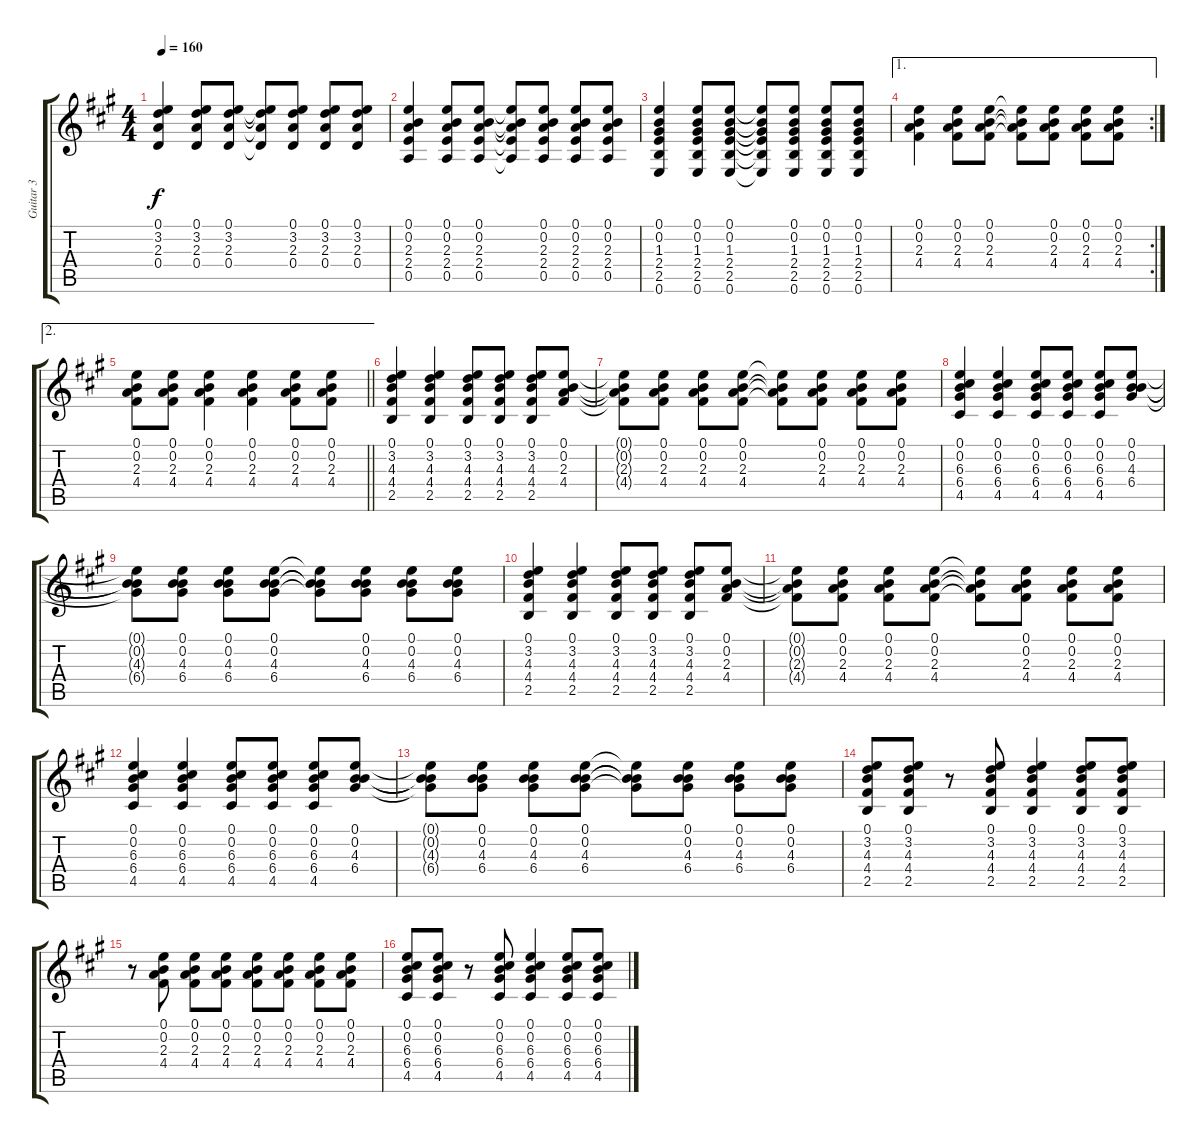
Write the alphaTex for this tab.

\track ("Guitar 3" "Guitar 3") {instrument distortionguitar}
\staff {score tabs}
\tuning (E4 B3 G3 D3 A2 E2) {hide}
\ts (4 4)
\tempo 160
\clef g2
\ks a
(0.1 3.2 2.3 0.4).4{dy f} (0.1 3.2 2.3 0.4).8 (0.1 3.2 2.3 0.4).8 (0.1{t} 3.2{t} 2.3{t} 0.4{t}).8 (0.1 3.2 2.3 0.4).8 (0.1 3.2 2.3 0.4).8 (0.1 3.2 2.3 0.4).8 |
(0.1 0.2 2.3 2.4 0.5).4 (0.1 0.2 2.3 2.4 0.5).8 (0.1 0.2 2.3 2.4 0.5).8 (0.1{t} 0.2{t} 2.3{t} 2.4{t} 0.5{t}).8 (0.1 0.2 2.3 2.4 0.5).8 (0.1 0.2 2.3 2.4 0.5).8 (0.1 0.2 2.3 2.4 0.5).8 |
(0.1 0.2 1.3 2.4 2.5 0.6).4 (0.1 0.2 1.3 2.4 2.5 0.6).8 (0.1 0.2 1.3 2.4 2.5 0.6).8 (0.1{t} 0.2{t} 1.3{t} 2.4{t} 2.5{t} 0.6{t}).8 (0.1 0.2 1.3 2.4 2.5 0.6).8 (0.1 0.2 1.3 2.4 2.5 0.6).8 (0.1 0.2 1.3 2.4 2.5 0.6).8 |
\ae 1
\rc 2
(0.1 0.2 2.3 4.4).4 (0.1 0.2 2.3 4.4).8 (0.1 0.2 2.3 4.4).8 (0.1{t} 0.2{t} 2.3{t} 4.4{t}).8 (0.1 0.2 2.3 4.4).8 (0.1 0.2 2.3 4.4).8 (0.1 0.2 2.3 4.4).8 |
\ae 2
\barLineRight lightlight
(0.1 0.2 2.3 4.4).8 (0.1 0.2 2.3 4.4).8 (0.1 0.2 2.3 4.4).4 (0.1 0.2 2.3 4.4).4 (0.1 0.2 2.3 4.4).8 (0.1 0.2 2.3 4.4).8 |
(0.1 3.2 4.3 4.4 2.5).4 (0.1 3.2 4.3 4.4 2.5).4 (0.1 3.2 4.3 4.4 2.5).8 (0.1 3.2 4.3 4.4 2.5).8 (0.1 3.2 4.3 4.4 2.5).8 (0.1 0.2 2.3 4.4).8 |
(0.1{t} 0.2{t} 2.3{t} 4.4{t}).8 (0.1 0.2 2.3 4.4).8 (0.1 0.2 2.3 4.4).8 (0.1 0.2 2.3 4.4).8 (0.1{t} 0.2{t} 2.3{t} 4.4{t}).8 (0.1 0.2 2.3 4.4).8 (0.1 0.2 2.3 4.4).8 (0.1 0.2 2.3 4.4).8 |
(0.1 0.2 6.3 6.4 4.5).4 (0.1 0.2 6.3 6.4 4.5).4 (0.1 0.2 6.3 6.4 4.5).8 (0.1 0.2 6.3 6.4 4.5).8 (0.1 0.2 6.3 6.4 4.5).8 (0.1 0.2 4.3 6.4).8 |
(0.1{t} 0.2{t} 4.3{t} 6.4{t}).8 (0.1 0.2 4.3 6.4).8 (0.1 0.2 4.3 6.4).8 (0.1 0.2 4.3 6.4).8 (0.1{t} 0.2{t} 4.3{t} 6.4{t}).8 (0.1 0.2 4.3 6.4).8 (0.1 0.2 4.3 6.4).8 (0.1 0.2 4.3 6.4).8 |
(0.1 3.2 4.3 4.4 2.5).4 (0.1 3.2 4.3 4.4 2.5).4 (0.1 3.2 4.3 4.4 2.5).8 (0.1 3.2 4.3 4.4 2.5).8 (0.1 3.2 4.3 4.4 2.5).8 (0.1 0.2 2.3 4.4).8 |
(0.1{t} 0.2{t} 2.3{t} 4.4{t}).8 (0.1 0.2 2.3 4.4).8 (0.1 0.2 2.3 4.4).8 (0.1 0.2 2.3 4.4).8 (0.1{t} 0.2{t} 2.3{t} 4.4{t}).8 (0.1 0.2 2.3 4.4).8 (0.1 0.2 2.3 4.4).8 (0.1 0.2 2.3 4.4).8 |
(0.1 0.2 6.3 6.4 4.5).4 (0.1 0.2 6.3 6.4 4.5).4 (0.1 0.2 6.3 6.4 4.5).8 (0.1 0.2 6.3 6.4 4.5).8 (0.1 0.2 6.3 6.4 4.5).8 (0.1 0.2 4.3 6.4).8 |
(0.1{t} 0.2{t} 4.3{t} 6.4{t}).8 (0.1 0.2 4.3 6.4).8 (0.1 0.2 4.3 6.4).8 (0.1 0.2 4.3 6.4).8 (0.1{t} 0.2{t} 4.3{t} 6.4{t}).8 (0.1 0.2 4.3 6.4).8 (0.1 0.2 4.3 6.4).8 (0.1 0.2 4.3 6.4).8 |
(0.1 3.2 4.3 4.4 2.5).8 (0.1 3.2 4.3 4.4 2.5).8 r.8 (0.1 3.2 4.3 4.4 2.5).8 (0.1 3.2 4.3 4.4 2.5).4 (0.1 3.2 4.3 4.4 2.5).8 (0.1 3.2 4.3 4.4 2.5).8 |
r.8 (0.1 0.2 2.3 4.4).8 (0.1 0.2 2.3 4.4).8 (0.1 0.2 2.3 4.4).8 (0.1 0.2 2.3 4.4).8 (0.1 0.2 2.3 4.4).8 (0.1 0.2 2.3 4.4).8 (0.1 0.2 2.3 4.4).8 |
(0.1 0.2 6.3 6.4 4.5).8 (0.1 0.2 6.3 6.4 4.5).8 r.8 (0.1 0.2 6.3 6.4 4.5).8 (0.1 0.2 6.3 6.4 4.5).4 (0.1 0.2 6.3 6.4 4.5).8 (0.1 0.2 6.3 6.4 4.5).8
